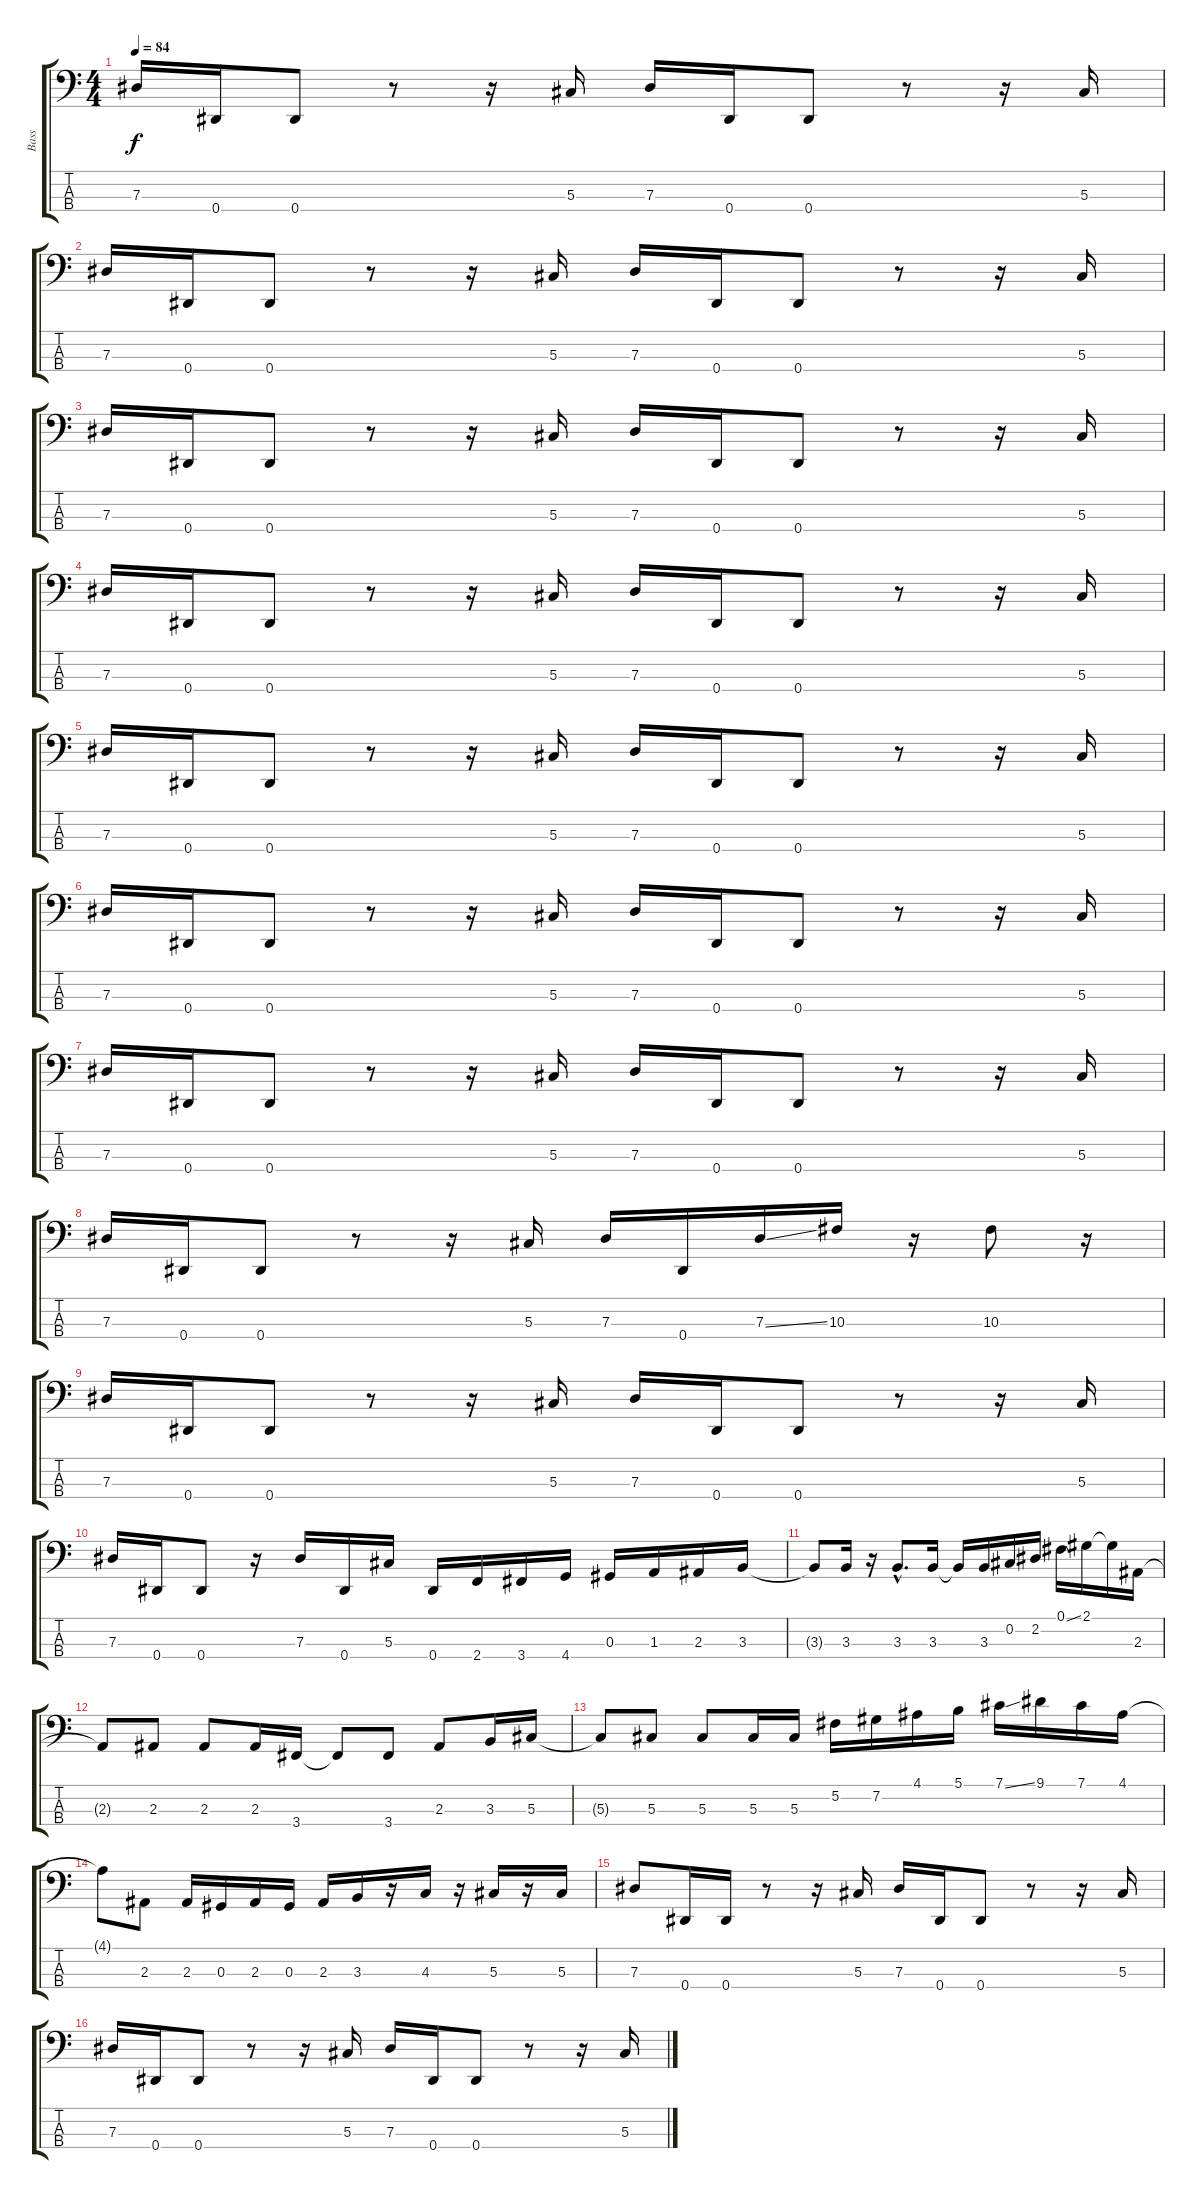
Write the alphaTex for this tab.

\track ("Bass" "Bass") {instrument electricbassfinger}
\staff {score tabs}
\tuning (Gb2 Db2 Ab1 Eb1) {hide}
\ts (4 4)
\tempo 84
\clef f4
\ks c
7.3.16{dy f} 0.4.16 0.4.8 r.8 r.16 5.3.16 7.3.16 0.4.16 0.4.8 r.8 r.16 5.3.16 |
7.3.16 0.4.16 0.4.8 r.8 r.16 5.3.16 7.3.16 0.4.16 0.4.8 r.8 r.16 5.3.16 |
7.3.16 0.4.16 0.4.8 r.8 r.16 5.3.16 7.3.16 0.4.16 0.4.8 r.8 r.16 5.3.16 |
7.3.16 0.4.16 0.4.8 r.8 r.16 5.3.16 7.3.16 0.4.16 0.4.8 r.8 r.16 5.3.16 |
7.3.16 0.4.16 0.4.8 r.8 r.16 5.3.16 7.3.16 0.4.16 0.4.8 r.8 r.16 5.3.16 |
7.3.16 0.4.16 0.4.8 r.8 r.16 5.3.16 7.3.16 0.4.16 0.4.8 r.8 r.16 5.3.16 |
7.3.16 0.4.16 0.4.8 r.8 r.16 5.3.16 7.3.16 0.4.16 0.4.8 r.8 r.16 5.3.16 |
7.3.16 0.4.16 0.4.8 r.8 r.16 5.3.16 7.3.16 0.4.16 7.3{ss}.16 10.3.16 r.16 10.3.8 r.16 |
7.3.16 0.4.16 0.4.8 r.8 r.16 5.3.16 7.3.16 0.4.16 0.4.8 r.8 r.16 5.3.16 |
7.3.16 0.4.16 0.4.8 r.16 7.3.16 0.4.16 5.3.16 0.4.16 2.4.16 3.4.16 4.4.16 0.3.16 1.3.16 2.3.16 3.3.16 |
3.3{t}.8 3.3.16 r.16 3.3{hac}.8{d} 3.3.16 3.3{t}.16 3.3.16 0.2.16 2.2.16 0.1{ss}.16 2.1.16 2.1{t}.16 2.3.16 |
2.3{t}.8 2.3.8 2.3.8 2.3.16 3.4.16 3.4{t}.8 3.4.8 2.3.8 3.3.16 5.3.16 |
5.3{t}.8 5.3.8 5.3.8 5.3.16 5.3.16 5.2.16 7.2.16 4.1.16 5.1.16 7.1{ss}.16 9.1.16 7.1.16 4.1.16 |
4.1{t}.8 2.3.8 2.3.16 0.3.16 2.3.16 0.3.16 2.3.16 3.3.16 r.16 4.3.16 r.16 5.3.16 r.16 5.3.16 |
7.3.8 0.4.16 0.4.16 r.8 r.16 5.3.16 7.3.16 0.4.16 0.4.8 r.8 r.16 5.3.16 |
7.3.16 0.4.16 0.4.8 r.8 r.16 5.3.16 7.3.16 0.4.16 0.4.8 r.8 r.16 5.3.16
